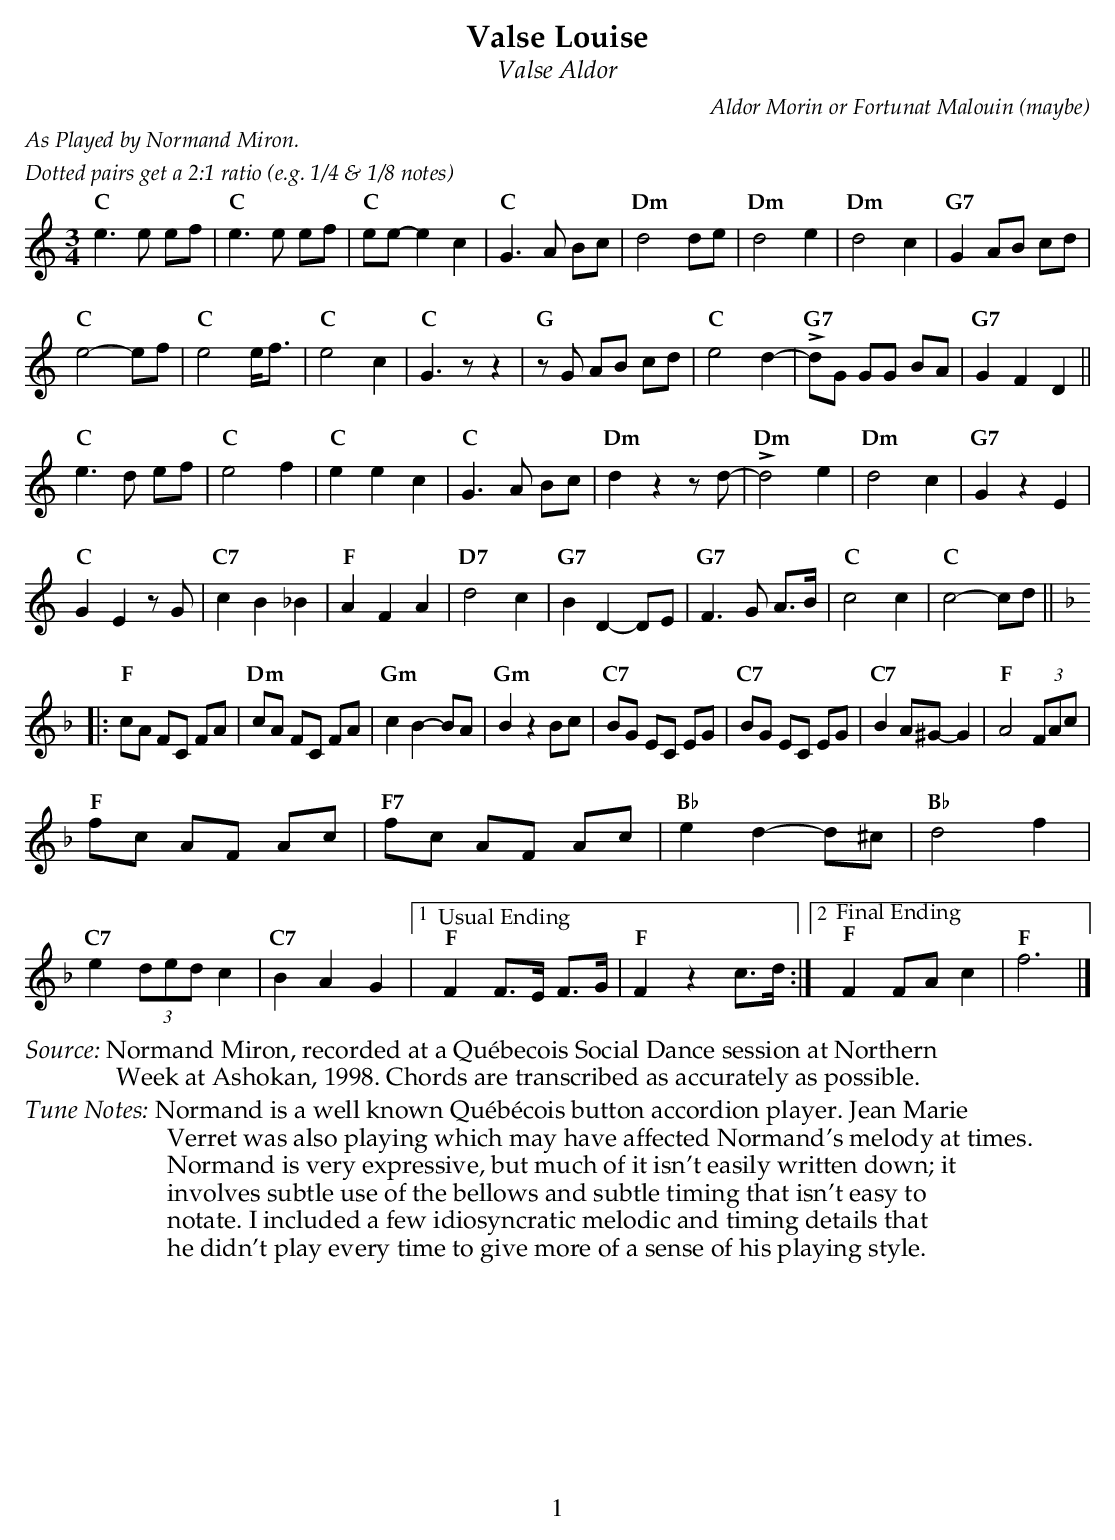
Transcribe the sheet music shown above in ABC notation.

X:1
T:Valse Louise
T:Valse Aldor
C:Aldor Morin or Fortunat Malouin (maybe)
U:s = !slide!
U:t = !trill!
M:3/4
L:1/8
K:C
%%textfont Palatino-Italic 14
%%text As Played by Normand Miron.
%%text Dotted pairs get a 2:1 ratio (e.g. 1/4 & 1/8 notes)
%%textfont Palatino-Roman 16
"C" e2>e2 ef     | "C" e2>e2 ef    | "C" ee-e2 c2     | "C" G2>A2 Bc |\
"Dm" d4 de       | "Dm" d4 e2      | "Dm" d4 c2       | "G7" G2 AB cd |
"C" e4-ef        | "C" e4 e<f      | "C" e4 c2        | "C" G3z z2 |\
"G" zG AB cd     | "C" e4 d2-      | "G7" !>!dG GG BA | "G7" G2 F2 D2 ||
"C" e2>d2 ef     | "C" e4 f2       | "C" e2 e2 c2     | "C" G2>A2 Bc |\
"Dm" d2 z2 zd-   | "Dm" !>!d4 e2   | "Dm" d4 c2       | "G7" G2 z2 E2 |
"C" G2 E2 zG     | "C7" c2 B2  _B2 | "F" A2 F2 A2     | "D7" d4 c2 |\
"G7" B2 D2-DE    | "G7" F3 G A>B   | "C" c4 c2        | "C" c4- cd ||
[K:F] |:
"F" cA FC FA     | "Dm" cA FC FA   | "Gm" c2 B2- BA   | "Gm" B2 z2 Bc |\
"C7" BG EC EG    | "C7" BG EC EG   | "C7" B2 A^G- G2  | "F" A4 (3FAc |
"F" fc AF Ac     | "F7" fc AF Ac   | "Bb" e2 d2- d^c  |"Bb"  d4 f2 |
"C7" e2 (3ded c2 | "C7" B2 A2 G2   |[1"^Usual Ending" "F" F2 F>E F>G |\
"F" F2 z2 c>d   :|[2"^Final Ending" "F" F2 FA c2        | "F" f6 |]
